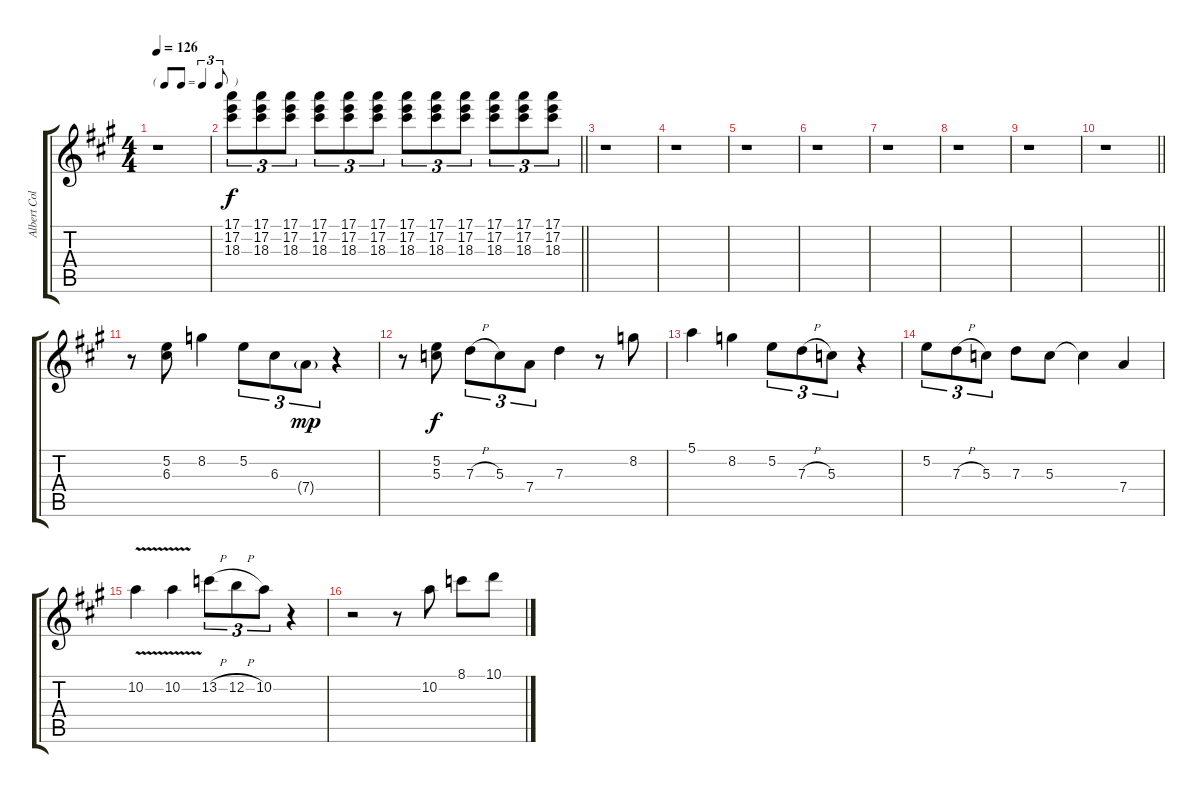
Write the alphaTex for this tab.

\track ("Albert Collins" "Albert Col") {instrument distortionguitar}
\staff {score tabs}
\tuning (E4 B3 G3 D3 A2 E2) {hide}
\ts (4 4)
\tf triplet8th
\tempo 126
\clef g2
\ks a
r.1{dy f} |
\barLineRight lightlight
(17.1 17.2 18.3).8{tu (3 2)} (17.1 17.2 18.3).8{tu (3 2)} (17.1 17.2 18.3).8{tu (3 2)} (17.1 17.2 18.3).8{tu (3 2)} (17.1 17.2 18.3).8{tu (3 2)} (17.1 17.2 18.3).8{tu (3 2)} (17.1 17.2 18.3).8{tu (3 2)} (17.1 17.2 18.3).8{tu (3 2)} (17.1 17.2 18.3).8{tu (3 2)} (17.1 17.2 18.3).8{tu (3 2)} (17.1 17.2 18.3).8{tu (3 2)} (17.1 17.2 18.3).8{tu (3 2)} |
r.1 |
r.1 |
r.1 |
r.1 |
r.1 |
r.1 |
r.1 |
\barLineRight lightlight
r.1 |
r.8 (5.2 6.3).8 8.2.4 5.2.8{tu (3 2)} 6.3.8{tu (3 2)} 7.4{g}.8{tu (3 2) dy mp} r.4 |
r.8 (5.2 5.3).8{dy f} 7.3{h}.8{tu (3 2)} 5.3.8{tu (3 2)} 7.4.8{tu (3 2)} 7.3.4 r.8 8.2.8 |
5.1.4 8.2.4 5.2.8{tu (3 2)} 7.3{h}.8{tu (3 2)} 5.3.8{tu (3 2)} r.4 |
5.2.8{tu (3 2)} 7.3{h}.8{tu (3 2)} 5.3.8{tu (3 2)} 7.3.8 5.3.8 5.3{t}.4 7.4.4 |
10.2{v}.4 10.2{v}.4 13.2{h}.8{tu (3 2)} 12.2{h}.8{tu (3 2)} 10.2.8{tu (3 2)} r.4 |
r.2 r.8 10.2.8 8.1.8 10.1.8
